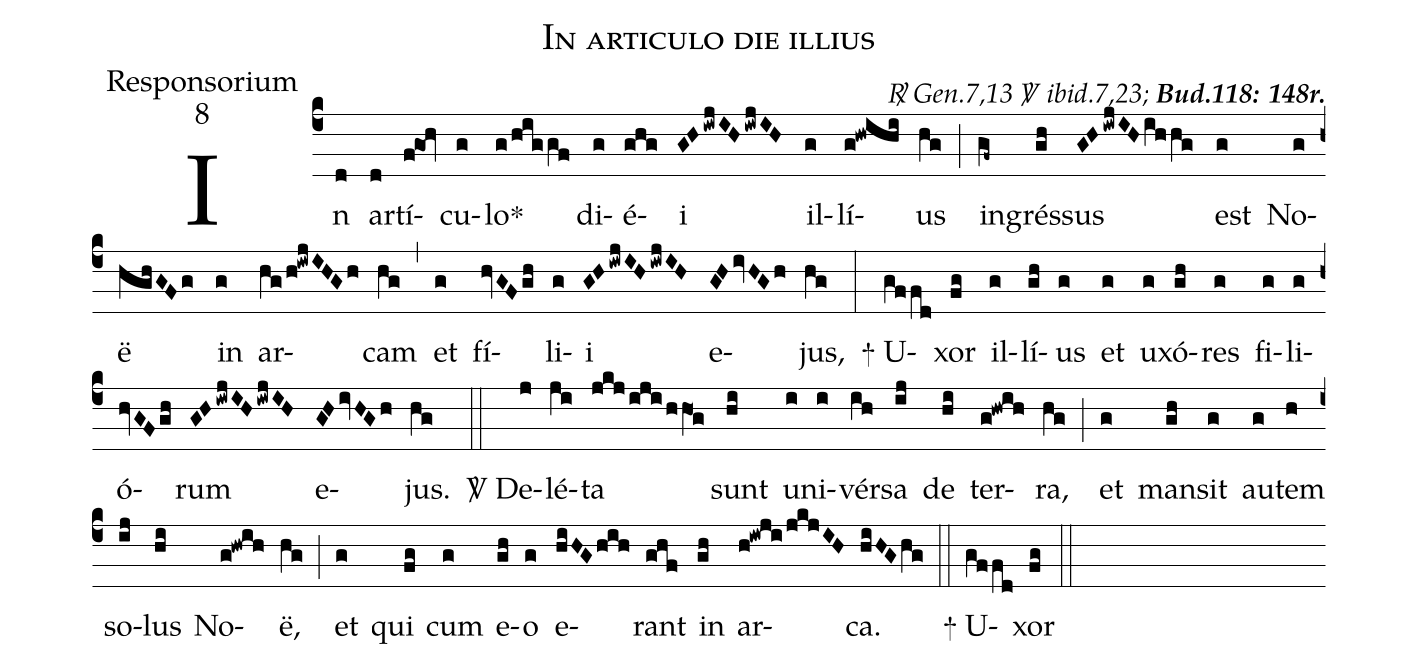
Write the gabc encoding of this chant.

name:In articulo die illius;
office-part:Responsorium;
mode:8;
commentary:{\itshape\mdseries \Rbar\ Gen.7,13 \Vbar\ ibid.7,23;\/} {\bfseries Bud.118: 148r.};
%%
(c4) In(d) ar(d)tí(f!go!hv)cu(g)lo<sp>*</sp>(g/higgf) di(g)é(ghg)i(GHiwjIHiwjIH) il(g)lí(g!hwihi)us(hg) (;)
in(gf~)grés(gh)sus(GHiwjIHihhg) est(g) No(g)ë(hghGFg) in(g) ar(hg/h!iwjIHGh)cam(hg) (,)
et(g) fí(hvGFgh)li(g)i(GHIwjIHiwjIH) e(GHivHGh)jus,(hg) (:)
<sp>+</sp> U(gffd)xor(fg) il(g)lí(gh)us(g) et(g) u(g)xó(gh)res(g) fi(g)li(g)ó(hvGFgh)rum(GHiwjIHiwjIH) e(GHivHGh)jus.(hg) (::)
<sp>V/</sp> De(j)lé(ji)ta(jkj/iji/hhO1g) sunt(hi) u(i)ni(i)vér(ih)sa(ij) de(hi) ter(g!hwih)ra,(hg) (;)
et(g) man(gh)sit(g) au(g)tem(h) so(ij)lus(hi) No(g!hwih)ë,(hg) (;)
et(g) qui(fg) cum(g) e(gh)o(g) e(hiHGhih)rant(ghf) in(gh) ar(h!iwji/jkjIH)ca.(hiHGhg) (::)
<sp>+</sp> U(gffd)xor(fg)  (::)
